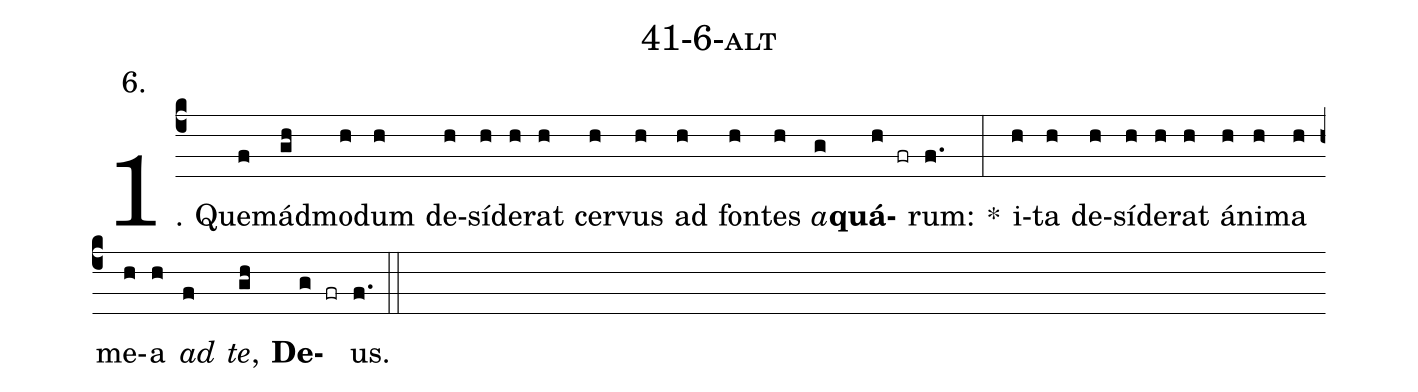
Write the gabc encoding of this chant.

name: 41-6-alt;
annotation: 6.;
%%
(c4)1. Quem(f)ád(gh)mo(h)dum(h) de(h)sí(h)de(h)rat(h) cer(h)vus(h) ad(h) fon(h)tes(h) <i>a</i>(g)<b>quá</b>(h fr)rum:(f.) *(:) i(h)ta(h) de(h)sí(h)de(h)rat(h) á(h)ni(h)ma(h) me(h)a(h) <i>ad</i>(f) <i>te</i>,(gh) <b>De</b>(g fr)us.(f.) (::)
